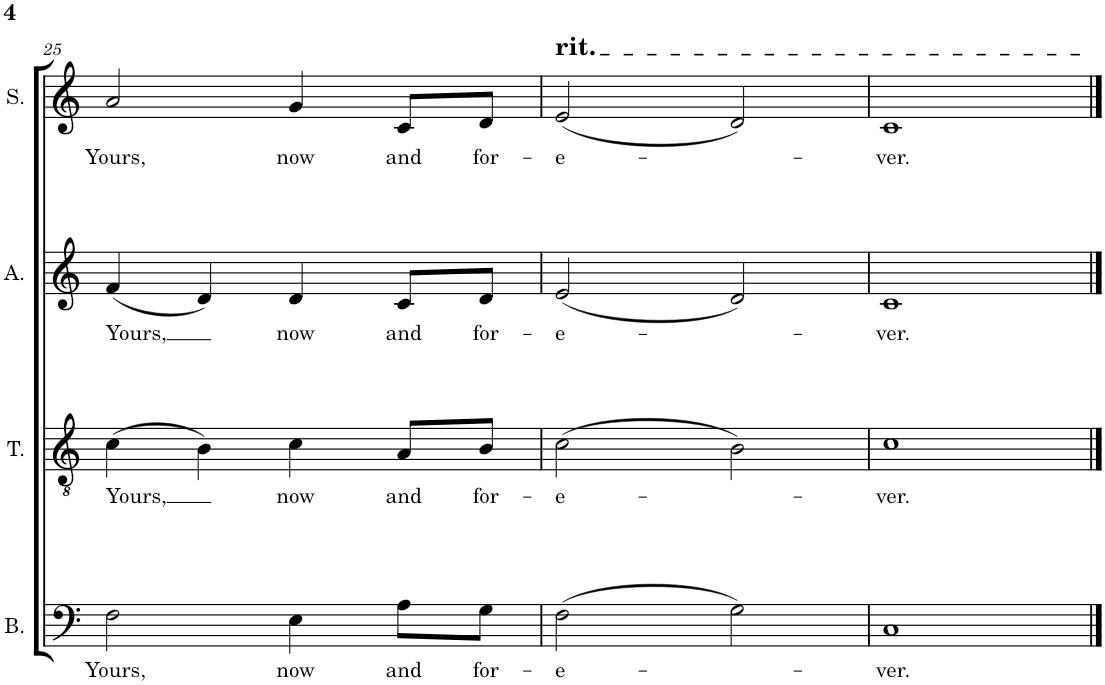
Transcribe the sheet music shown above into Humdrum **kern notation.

**kern	**text	**kern	**text	**kern	**text	**kern	**text
*part4	*part4	*part3	*part3	*part2	*part2	*part1	*part1
*staff4	*staff4	*staff3	*staff3	*staff2	*staff2	*staff1	*staff1
*I"Bass	*	*I"Tenor	*	*I"Alto	*	*I"Soprano	*
*I'B.	*	*I'T.	*	*I'A.	*	*I'S.	*
!!LO:PB:g=z
*clefF4	*	*clefGv2	*	*clefG2	*	*clefG2	*
*k[]	*	*k[]	*	*k[]	*	*k[]	*
*M4/4	*	*M4/4	*	*M4/4	*	*M4/4	*
=25	=25	=25	=25	=25	=25	=25	=25
!	!LO:LY:b	!	!LO:LY:b	!	!LO:LY:b	!	!LO:LY:b
2F\	Yours,	(4c\	Yours,	(4f/	Yours,	2a/	Yours,
.	.	4B\)	.	4d/)	.	.	.
!	!LO:LY:b	!	!LO:LY:b	!	!LO:LY:b	!	!LO:LY:b
4E\	now	4c\	now	4d/	now	4g/	now
!	!LO:LY:b	!	!LO:LY:b	!	!LO:LY:b	!	!LO:LY:b
8A\L	and	8A/L	and	8c/L	and	8c/L	and
!	!LO:LY:b	!	!LO:LY:b	!	!LO:LY:b	!	!LO:LY:b
8G\J	for-	8B/J	for-	8d/J	for-	8d/J	for-
=26	=26	=26	=26	=26	=26	=26	=26
!	!	!	!	!	!	!LO:TX:a:t=rit.	!
!	!LO:LY:b	!	!LO:LY:b	!	!LO:LY:b	!	!LO:LY:b
(2F\	-e-	(2c\	-e-	(2e/	-e-	(2e/	-e-
2G\)	.	2B\)	.	2d/)	.	2d/)	.
=27	=27	=27	=27	=27	=27	=27	=27
!	!LO:LY:b	!	!LO:LY:b	!	!LO:LY:b	!	!LO:LY:b
1C	-ver.	1c	-ver.	1c	-ver.	1c	-ver.
==	==	==	==	==	==	==	==
*-	*-	*-	*-	*-	*-	*-	*-
